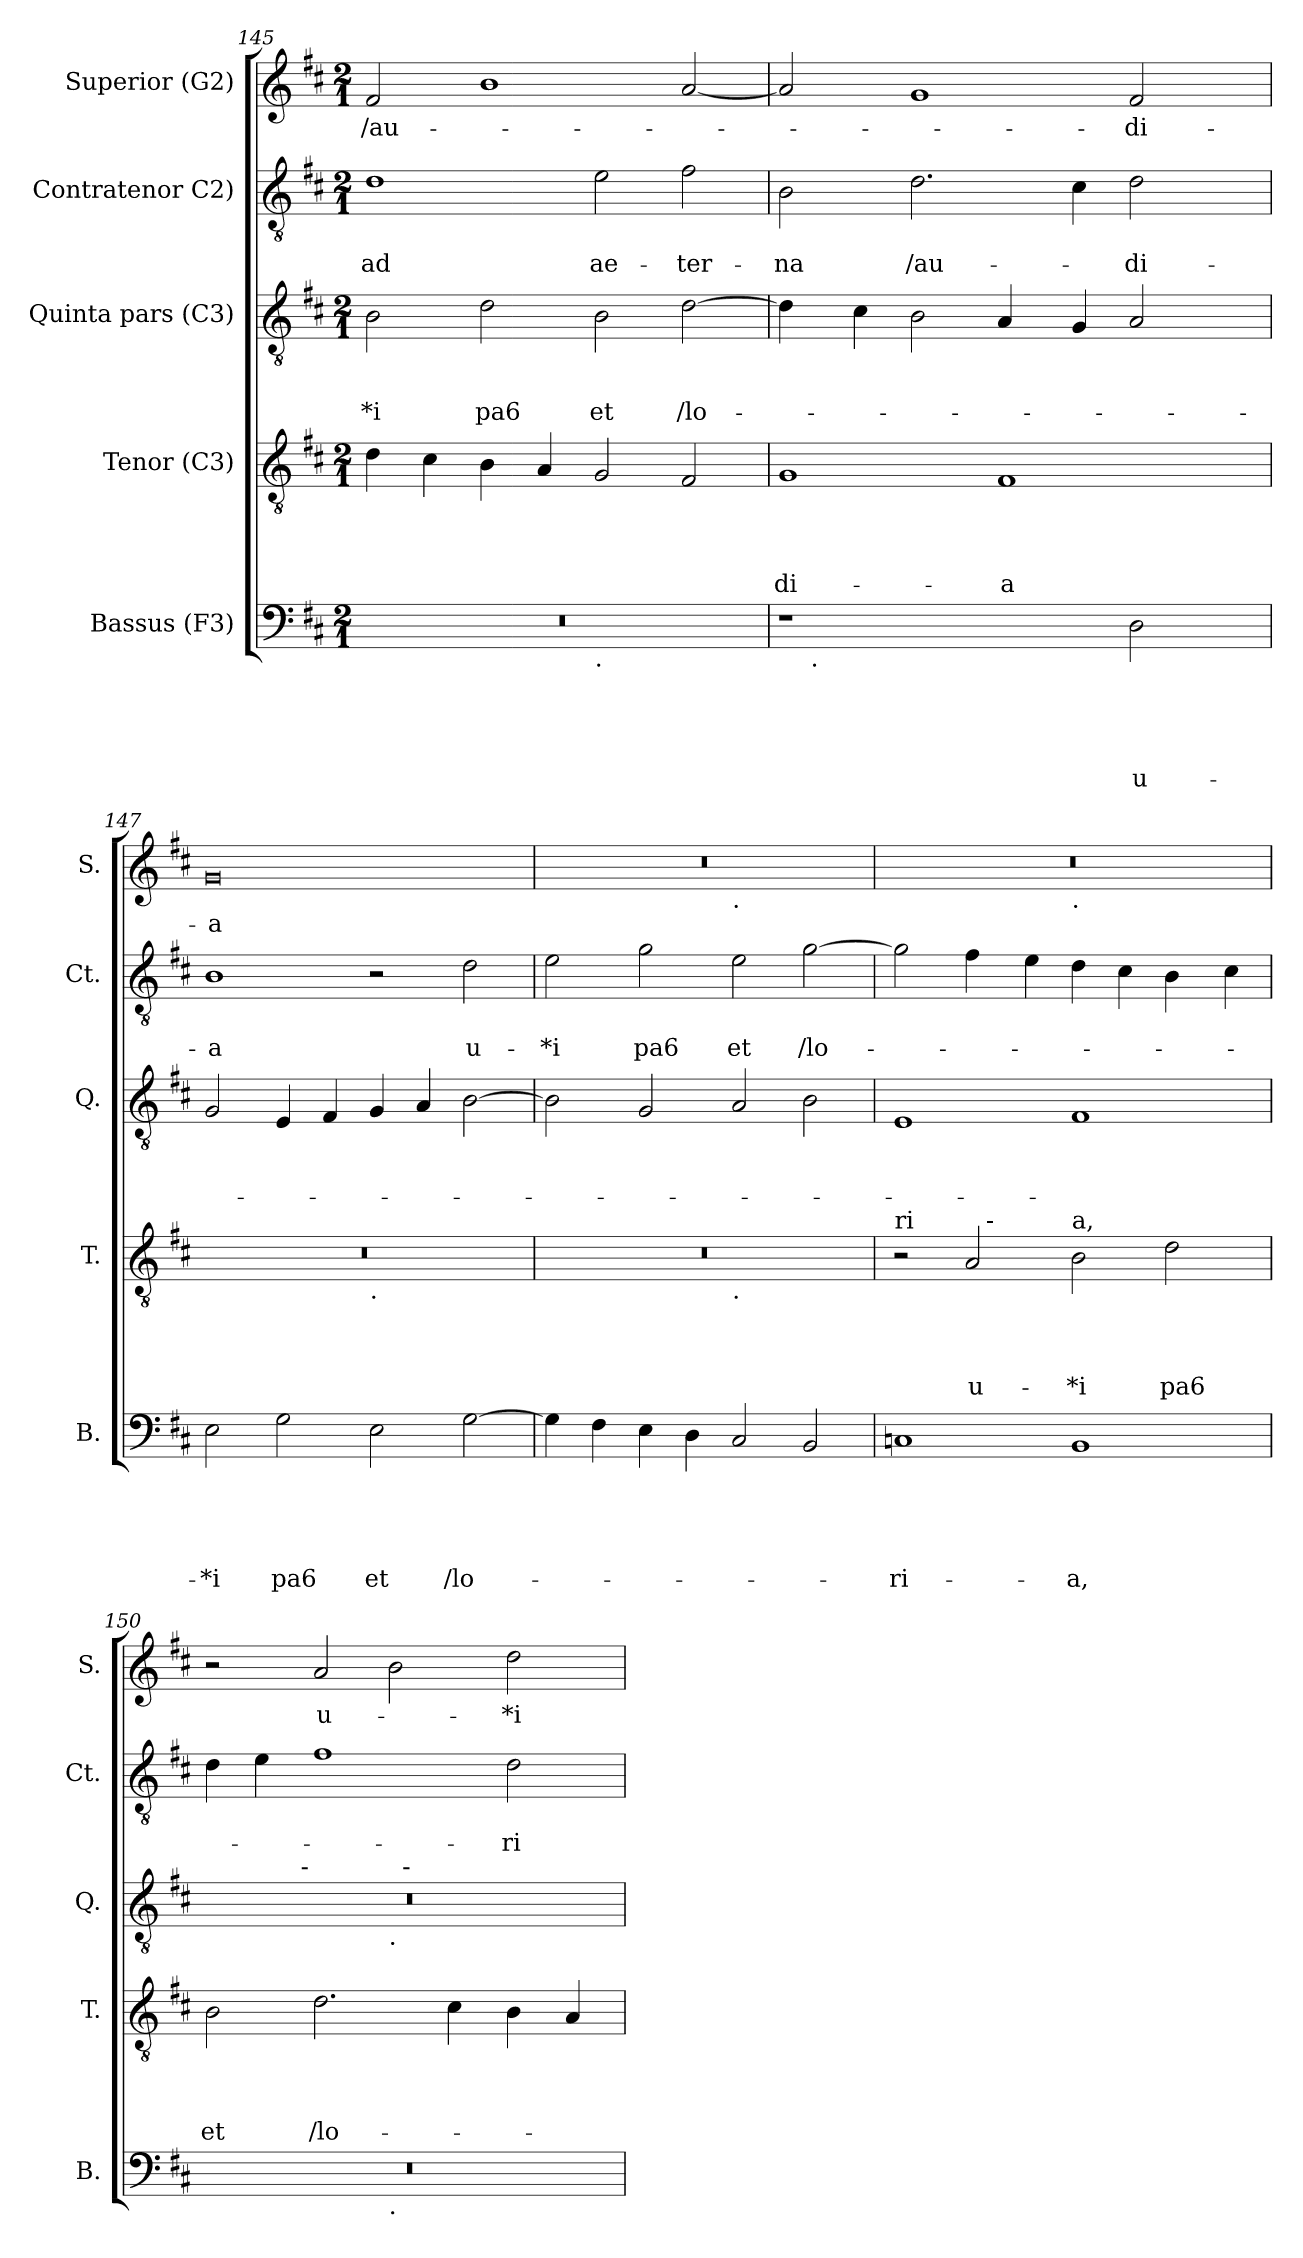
**kern	**text	**text	**text	**text	**text	**kern	**text	**text	**text	**text	**kern	**text	**text	**text	**kern	**text	**text	**kern	**text
*part5	*part5	*part5	*part5	*part5	*part5	*part4	*part4	*part4	*part4	*part4	*part3	*part3	*part3	*part3	*part2	*part2	*part2	*part1	*part1
*staff5	*staff5	*staff5	*staff5	*staff5	*staff5	*staff4	*staff4	*staff4	*staff4	*staff4	*staff3	*staff3	*staff3	*staff3	*staff2	*staff2	*staff2	*staff1	*staff1
*I"Bassus (F3)	*	*	*	*	*	*I"Tenor (C3)	*	*	*	*	*I"Quinta pars (C3)	*	*	*	*I"Contratenor C2)	*	*	*I"Superior (G2)	*
*I'B.	*	*	*	*	*	*I'T.	*	*	*	*	*I'Q.	*	*	*	*I'Ct.	*	*	*I'S.	*
*clefF4	*	*	*	*	*	*clefGv2	*	*	*	*	*clefGv2	*	*	*	*clefGv2	*	*	*clefG2	*
*k[f#c#]	*	*	*	*	*	*k[f#c#]	*	*	*	*	*k[f#c#]	*	*	*	*k[f#c#]	*	*	*k[f#c#]	*
*D:	*	*	*	*	*	*D:	*	*	*	*	*D:	*	*	*	*D:	*	*	*D:	*
*M2/1	*	*	*	*	*	*M2/1	*	*	*	*	*M2/1	*	*	*	*M2/1	*	*	*M2/1	*
=145	=145	=145	=145	=145	=145	=145	=145	=145	=145	=145	=145	=145	=145	=145	=145	=145	=145	=145	=145
!	!	!	!	!	!	!	!	!	!	!	!	!	!	!LO:LY:b	!	!	!LO:LY:b	!	!LO:LY:b
*^	*	*	*	*	*	*	*	*	*	*	*	*	*	*	*	*	*	*	*
0r	1ryy	.	.	.	.	.	4d\	.	.	.	.	2B\	.	.	-*i	1d	.	ad	2f#/	/au-
.	.	.	.	.	.	.	4c#\	.	.	.	.	.	.	.	.	.	.	.	.	.
!	!	!	!	!	!	!	!	!	!	!	!	!	!	!	!LO:LY:b	!	!	!	!	!
.	.	.	.	.	.	.	4B\	.	.	.	.	2d\	.	.	pa6	.	.	.	1b	.
.	.	.	.	.	.	.	4A/	.	.	.	.	.	.	.	.	.	.	.	.	.
!	!LO:TX:b:t=.	!	!	!	!	!	!	!	!	!	!	!	!	!	!	!	!	!	!	!
!	!	!	!	!	!	!	!	!	!	!	!	!	!	!	!LO:LY:b	!	!	!LO:LY:b	!	!
.	1ryy	.	.	.	.	.	2G/	.	.	.	.	2B\	.	.	et	2e\	.	ae-	.	.
!	!	!	!	!	!	!	!	!	!	!	!	!	!	!	!LO:LY:b	!	!	!LO:LY:b	!	!
.	.	.	.	.	.	.	2F#/	.	.	.	.	[>2d\	.	.	/lo-	2f#\	.	-ter-	[<2a/	.
=146	=146	=146	=146	=146	=146	=146	=146	=146	=146	=146	=146	=146	=146	=146	=146	=146	=146	=146	=146	=146
!	!	!	!	!	!	!	!	!	!	!	!LO:LY:b	!	!	!	!	!	!	!LO:LY:b	!	!
1r	16.ryy	.	.	.	.	.	1G	.	.	.	-di-	4d\]	.	.	.	2B\	.	-na	2a/]	.
!	!LO:TX:b:t=.	!	!	!	!	!	!	!	!	!	!	!	!	!	!	!	!	!	!	!
.	1ryy	.	.	.	.	.	.	.	.	.	.	.	.	.	.	.	.	.	.	.
.	.	.	.	.	.	.	.	.	.	.	.	4c#\	.	.	.	.	.	.	.	.
!	!	!	!	!	!	!	!	!	!	!	!	!	!	!	!	!	!	!LO:LY:b	!	!
.	.	.	.	.	.	.	.	.	.	.	.	2B\	.	.	.	2.d\	.	/au-	1g	.
!	!	!	!	!	!	!	!	!	!	!	!LO:LY:b:rj	!	!	!	!	!	!	!	!	!
2ryy	.	.	.	.	.	.	1F#	.	.	.	-a	4A/	.	.	.	.	.	.	.	.
.	2ryy	.	.	.	.	.	.	.	.	.	.	.	.	.	.	.	.	.	.	.
.	.	.	.	.	.	.	.	.	.	.	.	4G/	.	.	.	4c#\	.	.	.	.
!	!	!	!	!	!	!LO:LY:b	!	!	!	!	!	!	!	!	!	!	!	!LO:LY:b	!	!LO:LY:b
2D\	.	.	.	.	.	u-	.	.	.	.	.	2A/	.	.	.	2d\	.	-di-	2f#/	-di-
.	4ryy	.	.	.	.	.	.	.	.	.	.	.	.	.	.	.	.	.	.	.
.	8ryy	.	.	.	.	.	.	.	.	.	.	.	.	.	.	.	.	.	.	.
.	32ryy	.	.	.	.	.	.	.	.	.	.	.	.	.	.	.	.	.	.	.
!!LO:PB:g=z
=147	=147	=147	=147	=147	=147	=147	=147	=147	=147	=147	=147	=147	=147	=147	=147	=147	=147	=147	=147	=147
!	!	!	!	!	!	!LO:LY:b	!	!	!	!	!	!	!	!	!	!	!	!LO:LY:b:rj	!	!LO:LY:b:rj
*v	*v	*	*	*	*	*	*^	*	*	*	*	*	*	*	*	*	*	*	*	*
2E\	.	.	.	.	-*i	0r	1ryy	.	.	.	.	2G/	.	.	.	1B	.	-a	0g	-a
!	!	!	!	!	!LO:LY:b	!	!	!	!	!	!	!	!	!	!	!	!	!	!	!
2G\	.	.	.	.	pa6	.	.	.	.	.	.	4E/	.	.	.	.	.	.	.	.
.	.	.	.	.	.	.	.	.	.	.	.	4F#/	.	.	.	.	.	.	.	.
!	!	!	!	!	!	!	!LO:TX:b:t=.	!	!	!	!	!	!	!	!	!	!	!	!	!
!	!	!	!	!	!LO:LY:b	!	!	!	!	!	!	!	!	!	!	!	!	!	!	!
2E\	.	.	.	.	et	.	1ryy	.	.	.	.	4G/	.	.	.	2r	.	.	.	.
.	.	.	.	.	.	.	.	.	.	.	.	4A/	.	.	.	.	.	.	.	.
!	!	!	!	!	!LO:LY:b	!	!	!	!	!	!	!	!	!	!	!	!	!LO:LY:b	!	!
[>2G\	.	.	.	.	/lo-	.	.	.	.	.	.	[>2B\	.	.	.	2d\	.	u-	.	.
=148	=148	=148	=148	=148	=148	=148	=148	=148	=148	=148	=148	=148	=148	=148	=148	=148	=148	=148	=148	=148
!	!	!	!	!	!	!	!	!	!	!	!	!	!	!	!	!	!	!LO:LY:b	!	!
*	*	*	*	*	*	*	*	*	*	*	*	*	*	*	*	*	*	*	*^	*
4G\]	.	.	.	.	.	0r	1ryy	.	.	.	.	2B\]	.	.	.	2e\	.	-*i	0r	1ryy	.
4F#\	.	.	.	.	.	.	.	.	.	.	.	.	.	.	.	.	.	.	.	.	.
!	!	!	!	!	!	!	!	!	!	!	!	!	!	!	!	!	!	!LO:LY:b	!	!	!
4E\	.	.	.	.	.	.	.	.	.	.	.	2G/	.	.	.	2g\	.	pa6	.	.	.
4D\	.	.	.	.	.	.	.	.	.	.	.	.	.	.	.	.	.	.	.	.	.
!	!	!	!	!	!	!	!	!	!	!	!	!	!	!	!	!	!	!	!	!LO:TX:b:t=.	!
!	!	!	!	!	!	!	!LO:TX:b:t=.	!	!	!	!	!	!	!	!	!	!	!	!	!	!
!	!	!	!	!	!	!	!	!	!	!	!	!	!	!	!	!	!	!LO:LY:b	!	!	!
2C#/	.	.	.	.	.	.	1ryy	.	.	.	.	2A/	.	.	.	2e\	.	et	.	1ryy	.
!	!	!	!	!	!	!	!	!	!	!	!	!	!	!	!	!	!	!LO:LY:b	!	!	!
2BB/	.	.	.	.	.	.	.	.	.	.	.	2B\	.	.	.	[>2g\	.	/lo-	.	.	.
=149	=149	=149	=149	=149	=149	=149	=149	=149	=149	=149	=149	=149	=149	=149	=149	=149	=149	=149	=149	=149	=149
!	!	!	!	!	!	!LO:TX:a:t=ri	!	!	!	!	!	!	!	!	!	!	!	!	!	!	!
!	!	!	!	!	!LO:LY:b	!	!	!	!	!	!	!	!	!	!	!	!	!	!	!	!
1C	.	.	.	.	-ri-	2r	2ryy	.	.	.	.	1E	.	.	.	2g\]	.	.	0r	1ryy	.
!	!	!	!	!	!	!	!	!	!	!	!LO:LY:b	!	!	!	!	!	!	!	!	!	!
.	.	.	.	.	.	2A/	16ryy	.	.	.	u-	.	.	.	.	4f#\	.	.	.	.	.
!	!	!	!	!	!	!	!LO:TX:a:t=-	!	!	!	!	!	!	!	!	!	!	!	!	!	!
.	.	.	.	.	.	.	1ryy	.	.	.	.	.	.	.	.	.	.	.	.	.	.
.	.	.	.	.	.	.	.	.	.	.	.	.	.	.	.	4e\	.	.	.	.	.
!	!	!	!	!	!	!	!	!	!	!	!	!	!	!	!	!	!	!	!	!LO:TX:b:t=.	!
!	!	!	!	!	!	!LO:TX:a:t=a,	!	!	!	!	!	!	!	!	!	!	!	!	!	!	!
!	!	!	!	!	!LO:LY:b	!	!	!	!	!	!LO:LY:b	!	!	!	!	!	!	!	!	!	!
1BB	.	.	.	.	-a,	2B\	.	.	.	.	-*i	1F#	.	.	.	4d\	.	.	.	1ryy	.
.	.	.	.	.	.	.	.	.	.	.	.	.	.	.	.	4c#\	.	.	.	.	.
!	!	!	!	!	!	!	!	!	!	!	!LO:LY:b	!	!	!	!	!	!	!	!	!	!
.	.	.	.	.	.	2d\	.	.	.	.	pa6	.	.	.	.	4B\	.	.	.	.	.
.	.	.	.	.	.	.	4..ryy	.	.	.	.	.	.	.	.	.	.	.	.	.	.
.	.	.	.	.	.	.	.	.	.	.	.	.	.	.	.	4c#\	.	.	.	.	.
!!LO:LB:g=z
=150	=150	=150	=150	=150	=150	=150	=150	=150	=150	=150	=150	=150	=150	=150	=150	=150	=150	=150	=150	=150	=150
!	!	!	!	!	!	!	!	!	!	!	!LO:LY:b	!	!	!	!	!	!	!	!	!	!
*^	*	*	*	*	*	*	*	*	*	*	*	*^	*	*	*	*	*	*	*	*	*
*	*	*	*	*	*	*	*	*	*	*	*	*	*	*^	*	*	*	*	*	*	*	*	*
*	*	*	*	*	*	*	*v	*v	*	*	*	*	*	*	*^	*	*	*	*	*	*	*v	*v	*
0r	1ryy	.	.	.	.	.	2B\	.	.	.	et	0r	4...ryy	1ryy	1ryy	.	.	.	4d\	.	.	2r	.
.	.	.	.	.	.	.	.	.	.	.	.	.	.	.	.	.	.	.	4e\	.	.	.	.
!	!	!	!	!	!	!	!	!	!	!	!	!	!LO:TX:a:t=-	!	!	!	!	!	!	!	!	!	!
.	.	.	.	.	.	.	.	.	.	.	.	.	1ryy	.	.	.	.	.	.	.	.	.	.
!	!	!	!	!	!	!	!	!	!	!	!LO:LY:b	!	!	!	!	!	!	!	!	!	!	!	!LO:LY:b
.	.	.	.	.	.	.	2.d\	.	.	.	/lo-	.	.	.	.	.	.	.	1f#	.	.	2a/	u-
!	!	!	!	!	!	!	!	!	!	!	!	!	!	!LO:TX:b:t=.	!	!	!	!	!	!	!	!	!
!	!LO:TX:b:t=.	!	!	!	!	!	!	!	!	!	!	!	!	!	!	!	!	!	!	!	!	!	!
.	1ryy	.	.	.	.	.	.	.	.	.	.	.	.	1ryy	32ryy	.	.	.	.	.	.	2b\	.
!	!	!	!	!	!	!	!	!	!	!	!	!	!	!	!LO:TX:a:t=-	!	!	!	!	!	!	!	!
.	.	.	.	.	.	.	.	.	.	.	.	.	.	.	2ryy	.	.	.	.	.	.	.	.
.	.	.	.	.	.	.	4c#\	.	.	.	.	.	.	.	.	.	.	.	.	.	.	.	.
.	.	.	.	.	.	.	.	.	.	.	.	.	2ryy	.	.	.	.	.	.	.	.	.	.
!	!	!	!	!	!	!	!	!	!	!	!	!	!	!	!	!	!	!	!	!	!LO:LY:b	!	!LO:LY:b
.	.	.	.	.	.	.	4B\	.	.	.	.	.	.	.	.	.	.	.	2d\	.	-ri-	2dd\	-*i
.	.	.	.	.	.	.	.	.	.	.	.	.	.	.	4...ryy	.	.	.	.	.	.	.	.
.	.	.	.	.	.	.	4A/	.	.	.	.	.	.	.	.	.	.	.	.	.	.	.	.
.	.	.	.	.	.	.	.	.	.	.	.	.	32ryy	.	.	.	.	.	.	.	.	.	.
*v	*v	*	*	*	*	*	*	*	*	*	*	*v	*v	*v	*v	*	*	*	*	*	*	*	*
=	=	=	=	=	=	=	=	=	=	=	=	=	=	=	=	=	=	=	=
*-	*-	*-	*-	*-	*-	*-	*-	*-	*-	*-	*-	*-	*-	*-	*-	*-	*-	*-	*-
